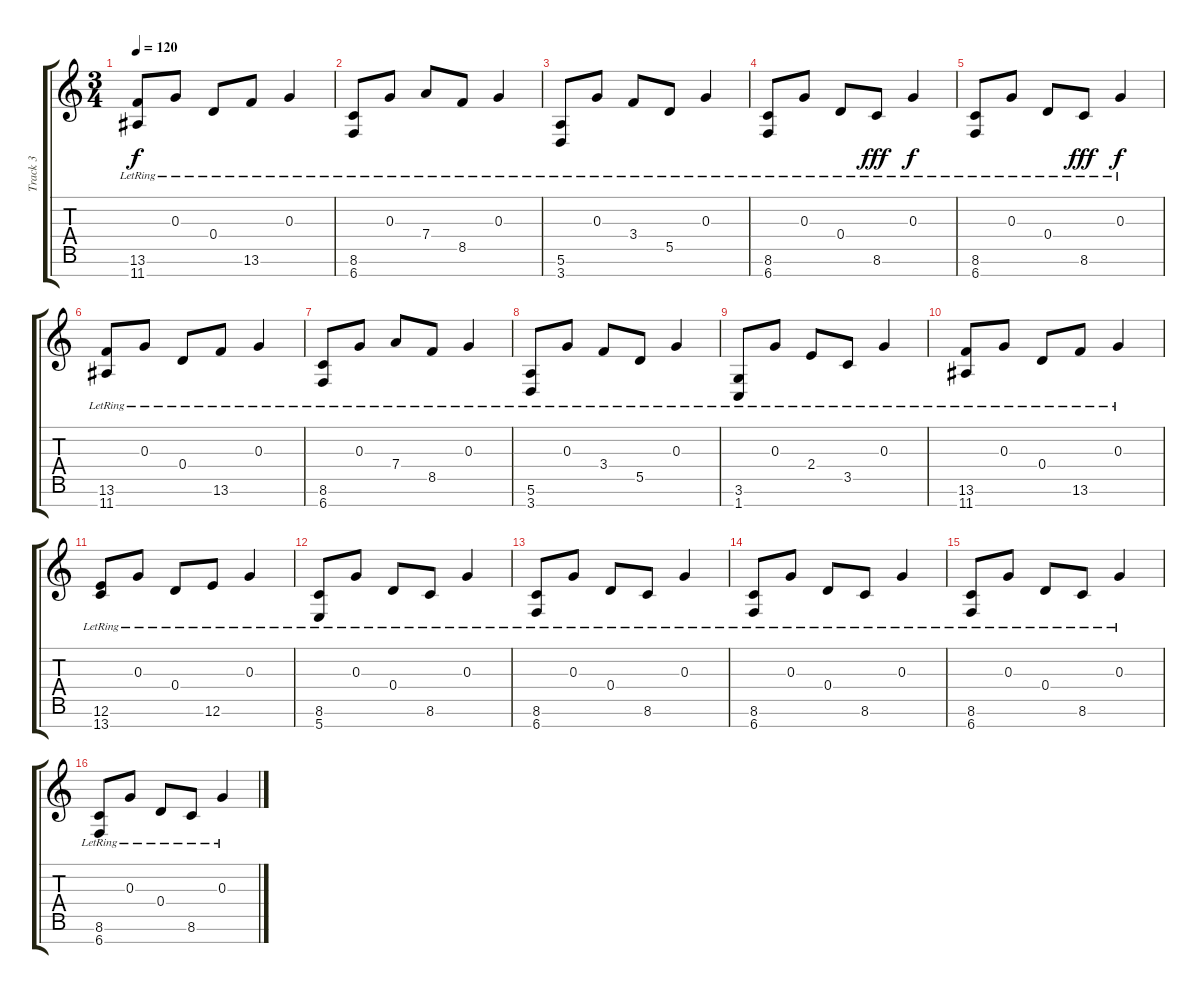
\track ("Track 3" "Track 3") {instrument electricguitarclean}
\staff {score tabs}
\tuning (E4 B3 G3 D3 A2 E2 B1) {hide}
\ts (3 4)
\tempo 120
\clef g2
\ks c
(13.6{lr} 11.7{lr}).8{dy f} 0.3{lr}.8 0.4{lr}.8 13.6{lr}.8 0.3{lr}.4 |
(8.6{lr} 6.7{lr}).8 0.3{lr}.8 7.4{lr}.8 8.5{lr}.8 0.3{lr}.4 |
(5.6{lr} 3.7{lr}).8 0.3{lr}.8 3.4{lr}.8 5.5{lr}.8 0.3{lr}.4 |
(8.6{lr} 6.7{lr}).8 0.3{lr}.8 0.4{lr}.8 8.6{lr}.8{dy fff} 0.3{lr}.4{dy f} |
(8.6{lr} 6.7{lr}).8 0.3{lr}.8 0.4{lr}.8 8.6{lr}.8{dy fff} 0.3{lr}.4{dy f} |
(13.6{lr} 11.7{lr}).8 0.3{lr}.8 0.4{lr}.8 13.6{lr}.8 0.3{lr}.4 |
(8.6{lr} 6.7{lr}).8 0.3{lr}.8 7.4{lr}.8 8.5{lr}.8 0.3{lr}.4 |
(5.6{lr} 3.7{lr}).8 0.3{lr}.8 3.4{lr}.8 5.5{lr}.8 0.3{lr}.4 |
(3.6{lr} 1.7{lr}).8 0.3{lr}.8 2.4{lr}.8 3.5{lr}.8 0.3{lr}.4 |
(13.6{lr} 11.7{lr}).8 0.3{lr}.8 0.4{lr}.8 13.6{lr}.8 0.3{lr}.4 |
(12.6{lr} 13.7{lr}).8 0.3{lr}.8 0.4{lr}.8 12.6{lr}.8 0.3{lr}.4 |
(8.6{lr} 5.7{lr}).8 0.3{lr}.8 0.4{lr}.8 8.6{lr}.8 0.3{lr}.4 |
(8.6{lr} 6.7{lr}).8 0.3{lr}.8 0.4{lr}.8 8.6{lr}.8 0.3{lr}.4 |
(8.6{lr} 6.7{lr}).8 0.3{lr}.8 0.4{lr}.8 8.6{lr}.8 0.3{lr}.4 |
(8.6{lr} 6.7{lr}).8 0.3{lr}.8 0.4{lr}.8 8.6{lr}.8 0.3{lr}.4 |
(8.6{lr} 6.7{lr}).8 0.3{lr}.8 0.4{lr}.8 8.6{lr}.8 0.3{lr}.4
